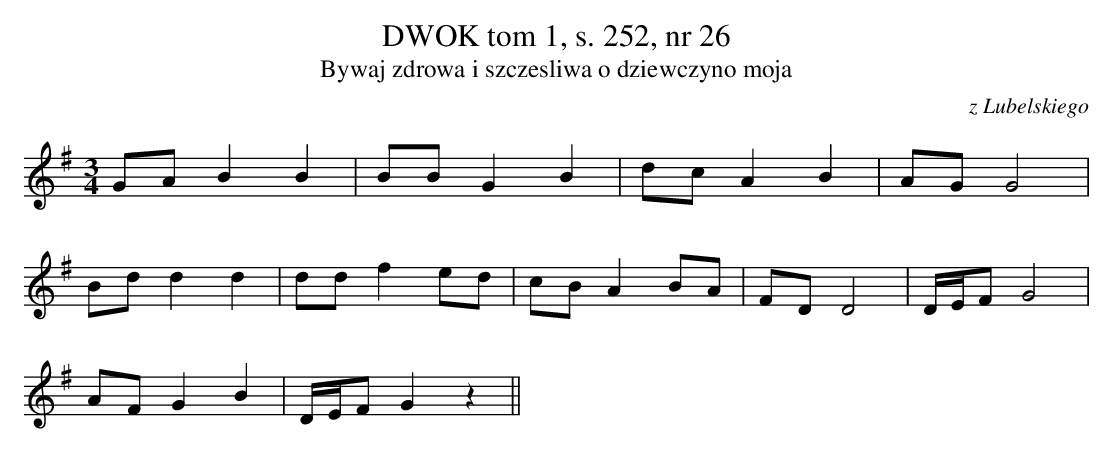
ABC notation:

X:1
T:DWOK tom 1, s. 252, nr 26
T:Bywaj zdrowa i szczesliwa o dziewczyno moja
O:z Lubelskiego
M:3/4
L:1/16
K:G
G2A2B4B4 | B2B2G4B4 | d2c2A4B4 | A2G2G8 |
B2d2d4d4 | d2d2f4e2d2 | c2B2A4B2A2 | F2D2D8 | DEF2G8 |
A2F2G4B4 | DEF2G4z4||
